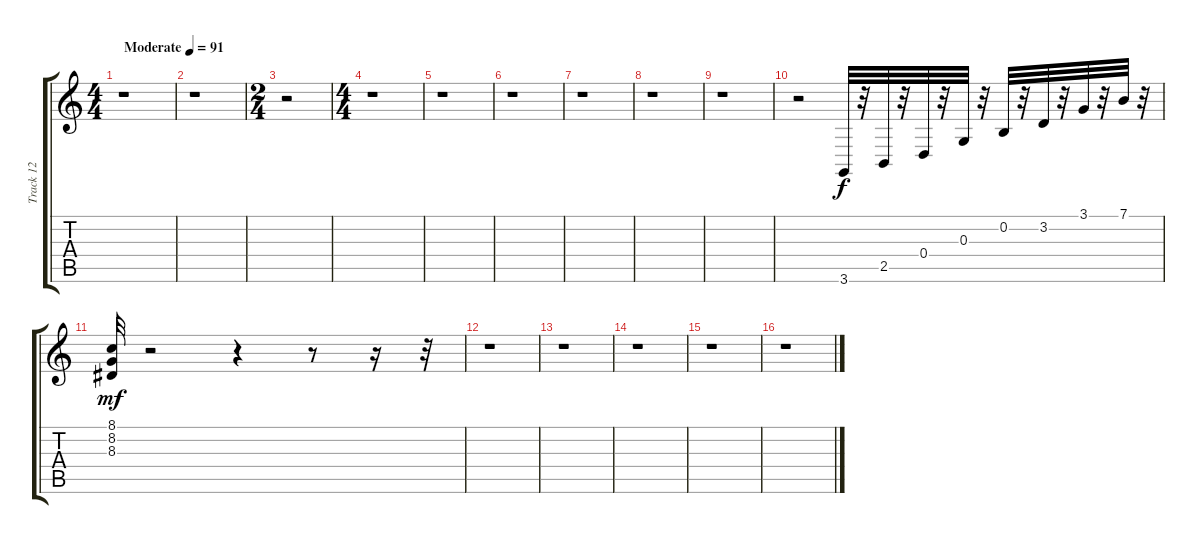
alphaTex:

\track ("Track 12" "Track 12") {instrument stringensemble1}
\staff {score tabs}
\tuning (E4 B3 G3 D3 A2 E2) {hide}
\ts (4 4)
\tempo (91 "Moderate")
\clef g2
\ks c
r.1{dy f instrument stringensemble1} |
r.1 |
\ts (2 4)
r.2 |
\ts (4 4)
r.1 |
r.1 |
r.1 |
r.1 |
r.1 |
r.1 |
r.2 3.6.32 r.32 2.5.32 r.32 0.4.32 r.32 0.3.32 r.32 0.2.32 r.32 3.2.32 r.32 3.1.32 r.32 7.1.32 r.32 |
(8.1 8.2 8.3).32{dy mf} r.2 r.4 r.8 r.16 r.32 |
r.1 |
r.1 |
r.1 |
r.1 |
r.1
